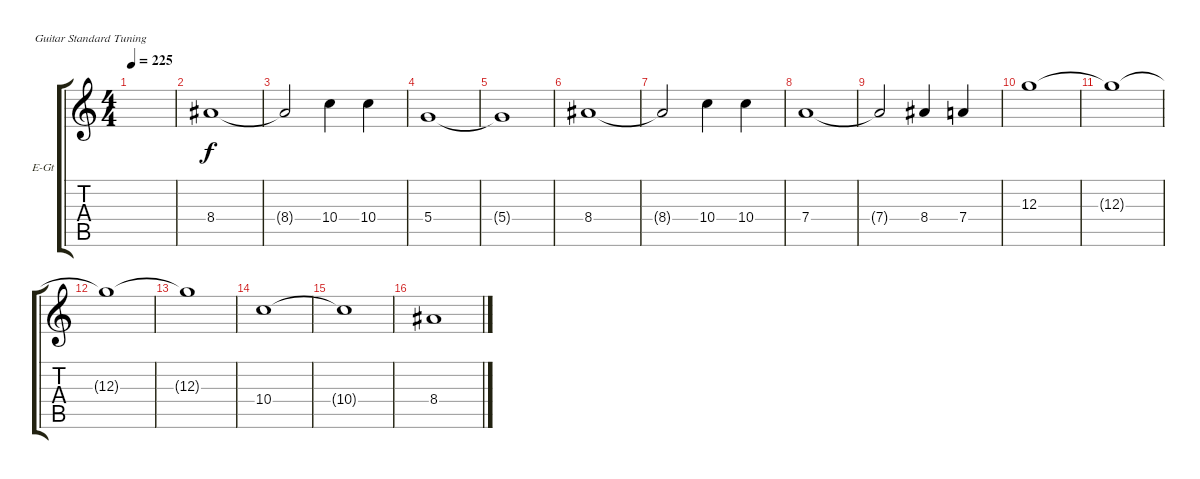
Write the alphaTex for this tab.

\defaultSystemsLayout 4
\bracketExtendMode groupsimilarinstruments
\firstSystemTrackNameOrientation horizontal
\otherSystemsTrackNameOrientation horizontal
\track ("Electric Guitar" "E-Gt") {instrument overdrivenguitar}
\staff {score tabs}
\tuning (E4 B3 G3 D3 A2 E2)
\ts (4 4)
\tempo 225
\clef g2
\ks c
|
8.4.1 |
8.4{t}.2 10.4.4 10.4.4 |
5.4.1 |
5.4{t}.1 |
8.4.1 |
8.4{t}.2 10.4.4 10.4.4 |
7.4.1 |
7.4{t}.2 8.4.4 7.4.4 |
12.3.1 |
12.3{t}.1 |
12.3{t}.1 |
12.3{t}.1 |
10.4.1 |
10.4{t}.1 |
8.4.1
